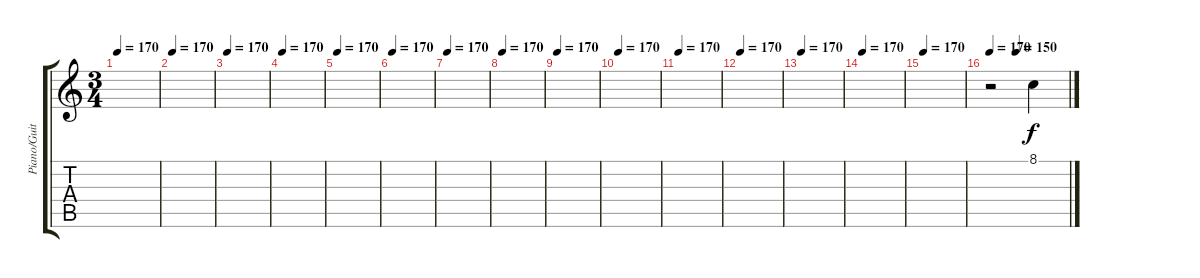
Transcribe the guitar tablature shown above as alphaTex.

\track ("Piano/Guitar 2" "Piano/Guit") {instrument acousticgrandpiano}
\staff {score tabs}
\tuning (E4 B3 G3 D3 A2 E2) {hide}
\ts (3 4)
\tempo 170
\clef g2
\ks c
|
\tempo 170
|
\tempo 170
|
\tempo 170
|
\tempo 170
|
\tempo 170
|
\tempo 170
|
\tempo 170
|
\tempo 170
|
\tempo 170
|
\tempo 170
|
\tempo 170
|
\tempo 170
|
\tempo 170
|
\tempo 170
|
\tempo 170
\tempo (150 0.3333333333333333)
r.2{balance 13 instrument harpsichord} 8.1.4
